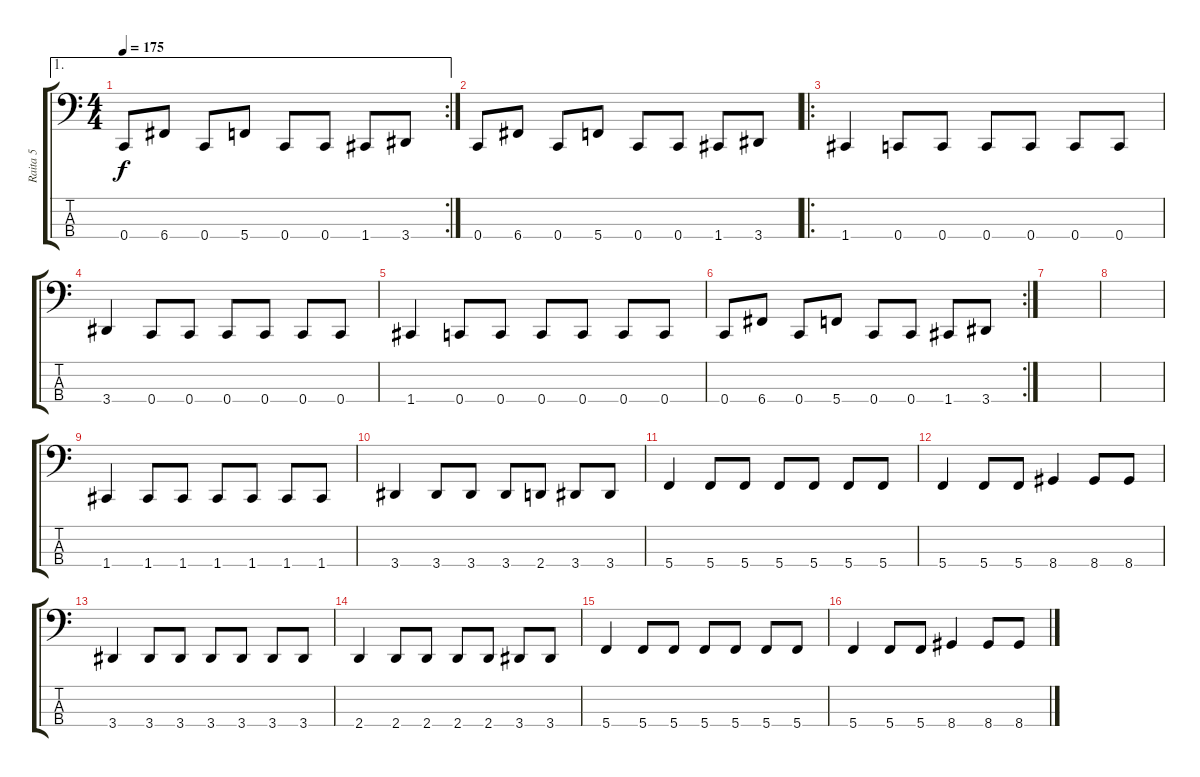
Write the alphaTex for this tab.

\track ("Raita 5" "Raita 5") {instrument electricbasspick}
\staff {score tabs}
\tuning (G2 C2 G1 C1) {hide}
\ae 1
\rc 2
\ts (4 4)
\tempo 175
\clef f4
\ks c
0.4.8{dy f} 6.4.8 0.4.8 5.4.8 0.4.8 0.4.8 1.4.8 3.4.8 |
0.4.8 6.4.8 0.4.8 5.4.8 0.4.8 0.4.8 1.4.8 3.4.8 |
\ro
1.4.4 0.4.8 0.4.8 0.4.8 0.4.8 0.4.8 0.4.8 |
3.4.4 0.4.8 0.4.8 0.4.8 0.4.8 0.4.8 0.4.8 |
1.4.4 0.4.8 0.4.8 0.4.8 0.4.8 0.4.8 0.4.8 |
\rc 2
0.4.8 6.4.8 0.4.8 5.4.8 0.4.8 0.4.8 1.4.8 3.4.8 |
|
|
1.4.4 1.4.8 1.4.8 1.4.8 1.4.8 1.4.8 1.4.8 |
3.4.4 3.4.8 3.4.8 3.4.8 2.4.8 3.4.8 3.4.8 |
5.4.4 5.4.8 5.4.8 5.4.8 5.4.8 5.4.8 5.4.8 |
5.4.4 5.4.8 5.4.8 8.4.4 8.4.8 8.4.8 |
3.4.4 3.4.8 3.4.8 3.4.8 3.4.8 3.4.8 3.4.8 |
2.4.4 2.4.8 2.4.8 2.4.8 2.4.8 3.4.8 3.4.8 |
5.4.4 5.4.8 5.4.8 5.4.8 5.4.8 5.4.8 5.4.8 |
5.4.4 5.4.8 5.4.8 8.4.4 8.4.8 8.4.8
